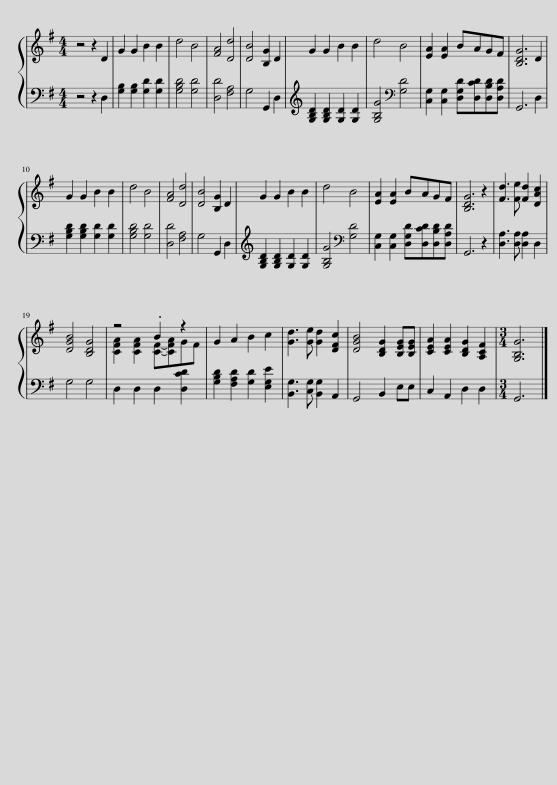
X:1
%%score { ( 1 3 ) | 2 }
L:1/8
M:4/4
I:linebreak $
K:G
V:1 treble
V:3 treble
V:2 bass
V:1
 z4 z2 D2 | G2 G2 B2 B2 | d4 B4 | [FA]4 [Dd]4 | [DB]4 [B,G]2 D2 | %5
 G2 G2 B2 B2 | d4 B4 | [EA]2 [EA]2 BAGF | [B,DG]6 D2 |$ G2 G2 B2 B2 | %10
 d4 B4 | [FA]4 [Dd]4 | [DB]4 [B,G]2 D2 | G2 G2 B2 B2 | d4 B4 | %15
 [EA]2 [EA]2 BAGF | [B,DG]6 z2 | [Fd]3 [Fe] [Fd]2 [DAc]2 |$ [DGB]4 [B,DG]4 | z4 .B2 z2 | %20
 G2 A2 B2 c2 | [Gd]3 [Ge] [Gd]2 [DFc]2 | [DGB]4 [B,DG]2 [B,EG][B,EG] | [CEA]2 [CEA]2 [B,DG]2 [A,CF]2 |[M:3/4] [G,B,G]6 |] %25
V:2
 z4 z2 D,2 | [G,B,]2 [G,B,]2 [G,D]2 [G,D]2 | [G,B,D]4 [G,D]4 | [D,D]4 [F,A,]4 | G,4 G,,2 D,2 | %5
 [G,B,D]2 [G,B,D]2 [G,D]2 [G,D]2 | [G,B,G]4[K:bass] [G,D]4 | [C,G,]2 [C,G,]2 [D,G,D][D,CD][D,B,D][D,A,D] | G,,6 D,2 |$ [G,B,D]2 [G,B,D]2 [G,D]2 [G,D]2 | %10
 [G,B,D]4 [G,D]4 | [D,D]4 [F,A,]4 | G,4 G,,2 D,2 | [G,B,D]2 [G,B,D]2 [G,D]2 [G,D]2 | [G,B,G]4[K:bass] [G,D]4 | %15
 [C,G,]2 [C,G,]2 [D,G,D][D,CD][D,B,D][D,A,D] | G,,6 z2 | [D,A,]3 [D,A,] [D,A,]2 D,2 |$ G,4 G,4 | D,2 D,2 D,2 [D,CD]2 | %20
 [G,B,D]2 [F,A,D]2 [G,D]2 [E,G,E]2 | [B,,G,]3 [C,G,] [B,,G,]2 A,,2 | G,,4 B,,2 E,E, | C,2 A,,2 D,2 D,2 |[M:3/4] G,,6 |] %25
V:3
 x8 | x8 | x8 | x8 | x8 | %5
 x8 | x8 | x8 | x8 |$ x8 | %10
 x8 | x8 | x8 | x8 | x8 | %15
 x8 | x8 | x8 |$ x8 | [CFA]2 [CFA]2 [CF]-[CFA]GF | %20
 x8 | x8 | x8 | x8 |[M:3/4] x6 |] %25
